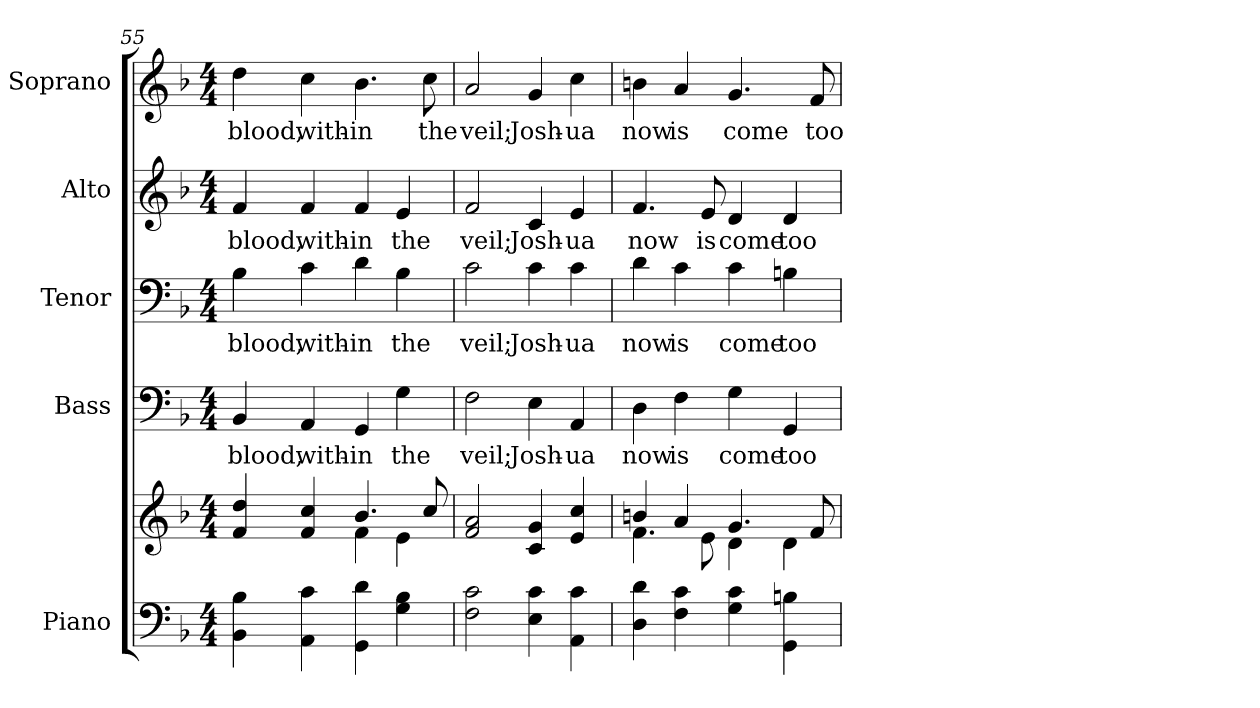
**kern	**kern	**kern	**text	**kern	**text	**kern	**text	**kern	**text
*part5	*part5	*part4	*part4	*part3	*part3	*part2	*part2	*part1	*part1
*staff6	*staff5	*staff4	*staff4	*staff3	*staff3	*staff2	*staff2	*staff1	*staff1
*I"Piano	*	*I"Bass	*	*I"Tenor	*	*I"Alto	*	*I"Soprano	*
*I'Pno.	*	*I'B.	*	*I'T.	*	*I'A.	*	*I'S.	*
*clefF4	*clefG2	*clefF4	*	*clefF4	*	*clefG2	*	*clefG2	*
*k[b-]	*k[b-]	*k[b-]	*	*k[b-]	*	*k[b-]	*	*k[b-]	*
*d:	*d:	*d:	*	*d:	*	*d:	*	*d:	*
*M4/4	*M4/4	*M4/4	*	*M4/4	*	*M4/4	*	*M4/4	*
=55	=55	=55	=55	=55	=55	=55	=55	=55	=55
*	*^	*	*	*	*	*	*	*	*
!	!	!	!	!LO:LY:b:color=#000000	!	!	!	!	!	!
!	!	!	!	!	!	!LO:LY:b:color=#000000	!	!	!	!
!	!	!	!	!	!	!	!	!LO:LY:b:color=#000000	!	!
!	!	!	!	!	!	!	!	!	!	!LO:LY:b:color=#000000
4BB-i\ 4B-i	4fi/ 4ddi	2ryy	4BB-i/	blood,	4B-i\	blood,	4fi/	blood,	4ddi\	blood,
!	!	!	!	!LO:LY:b:color=#000000	!	!	!	!	!	!
!	!	!	!	!	!	!LO:LY:b:color=#000000	!	!	!	!
!	!	!	!	!	!	!	!	!LO:LY:b:color=#000000	!	!
!	!	!	!	!	!	!	!	!	!	!LO:LY:b:color=#000000
4AAi\ 4ci	4fi/ 4cci	.	4AAi/	with-	4ci\	with-	4fi/	with-	4cci\	with-
!	!	!	!	!LO:LY:b:color=#000000	!	!	!	!	!	!
!	!	!	!	!	!	!LO:LY:b:color=#000000	!	!	!	!
!	!	!	!	!	!	!	!	!LO:LY:b:color=#000000	!	!
!	!	!	!	!	!	!	!	!	!	!LO:LY:b:color=#000000
4GGi\ 4di	4.b-i/	4fi\	4GGi/	-in	4di\	-in	4fi/	-in	4.b-i\	-in
!	!	!	!	!LO:LY:b:color=#000000	!	!	!	!	!	!
!	!	!	!	!	!	!LO:LY:b:color=#000000	!	!	!	!
!	!	!	!	!	!	!	!	!LO:LY:b:color=#000000	!	!
4Gi\ 4B-i	.	4ei\	4Gi\	the	4B-i\	the	4ei/	the	.	.
!	!	!	!	!	!	!	!	!	!	!LO:LY:b:color=#000000
.	8cci/	.	.	.	.	.	.	.	8cci\	the
*	*v	*v	*	*	*	*	*	*	*	*
=56	=56	=56	=56	=56	=56	=56	=56	=56	=56
!	!	!	!LO:LY:b:color=#000000	!	!	!	!	!	!
!	!	!	!	!	!LO:LY:b:color=#000000	!	!	!	!
!	!	!	!	!	!	!	!LO:LY:b:color=#000000	!	!
!	!	!	!	!	!	!	!	!	!LO:LY:b:color=#000000
2Fi\ 2ci	2fi/ 2ai	2Fi\	veil;	2ci\	veil;	2fi/	veil;	2ai/	veil;
!	!	!	!LO:LY:b:color=#000000	!	!	!	!	!	!
!	!	!	!	!	!LO:LY:b:color=#000000	!	!	!	!
!	!	!	!	!	!	!	!LO:LY:b:color=#000000	!	!
!	!	!	!	!	!	!	!	!	!LO:LY:b:color=#000000
4Ei\ 4ci	4ci/ 4gi	4Ei\	Josh-	4ci\	Josh-	4ci/	Josh-	4gi/	Josh-
!	!	!	!LO:LY:b:color=#000000	!	!	!	!	!	!
!	!	!	!	!	!LO:LY:b:color=#000000	!	!	!	!
!	!	!	!	!	!	!	!LO:LY:b:color=#000000	!	!
!	!	!	!	!	!	!	!	!	!LO:LY:b:color=#000000
4AAi\ 4ci	4ei/ 4cci	4AAi/	-ua	4ci\	-ua	4ei/	-ua	4cci\	-ua
=57	=57	=57	=57	=57	=57	=57	=57	=57	=57
*	*^	*	*	*	*	*	*	*	*
!	!	!	!	!LO:LY:b:color=#000000	!	!	!	!	!	!
!	!	!	!	!	!	!LO:LY:b:color=#000000	!	!	!	!
!	!	!	!	!	!	!	!	!LO:LY:b:color=#000000	!	!
!	!	!	!	!	!	!	!	!	!	!LO:LY:b:color=#000000
4Di\ 4di	4bni/	4.fi\	4Di\	now	4di\	now	4.fi/	now	4bni\	now
!	!	!	!	!LO:LY:b:color=#000000	!	!	!	!	!	!
!	!	!	!	!	!	!LO:LY:b:color=#000000	!	!	!	!
!	!	!	!	!	!	!	!	!	!	!LO:LY:b:color=#000000
4Fi\ 4ci	4ai/	.	4Fi\	is	4ci\	is	.	.	4ai/	is
!	!	!	!	!	!	!	!	!LO:LY:b:color=#000000	!	!
.	.	8ei\	.	.	.	.	8ei/	is	.	.
!	!	!	!	!LO:LY:b:color=#000000	!	!	!	!	!	!
!	!	!	!	!	!	!LO:LY:b:color=#000000	!	!	!	!
!	!	!	!	!	!	!	!	!LO:LY:b:color=#000000	!	!
!	!	!	!	!	!	!	!	!	!	!LO:LY:b:color=#000000
4Gi\ 4ci	4.gi/	4di\	4Gi\	come	4ci\	come	4di/	come	4.gi/	come
!	!	!	!	!LO:LY:b:color=#000000	!	!	!	!	!	!
!	!	!	!	!	!	!LO:LY:b:color=#000000	!	!	!	!
!	!	!	!	!	!	!	!	!LO:LY:b:color=#000000	!	!
4GGi\ 4Bni	.	4di\	4GGi/	too	4Bni\	too	4di/	too	.	.
!	!	!	!	!	!	!	!	!	!	!LO:LY:b:color=#000000
.	8fi/	.	.	.	.	.	.	.	8fi/	too
*	*v	*v	*	*	*	*	*	*	*	*
=	=	=	=	=	=	=	=	=	=
*-	*-	*-	*-	*-	*-	*-	*-	*-	*-
